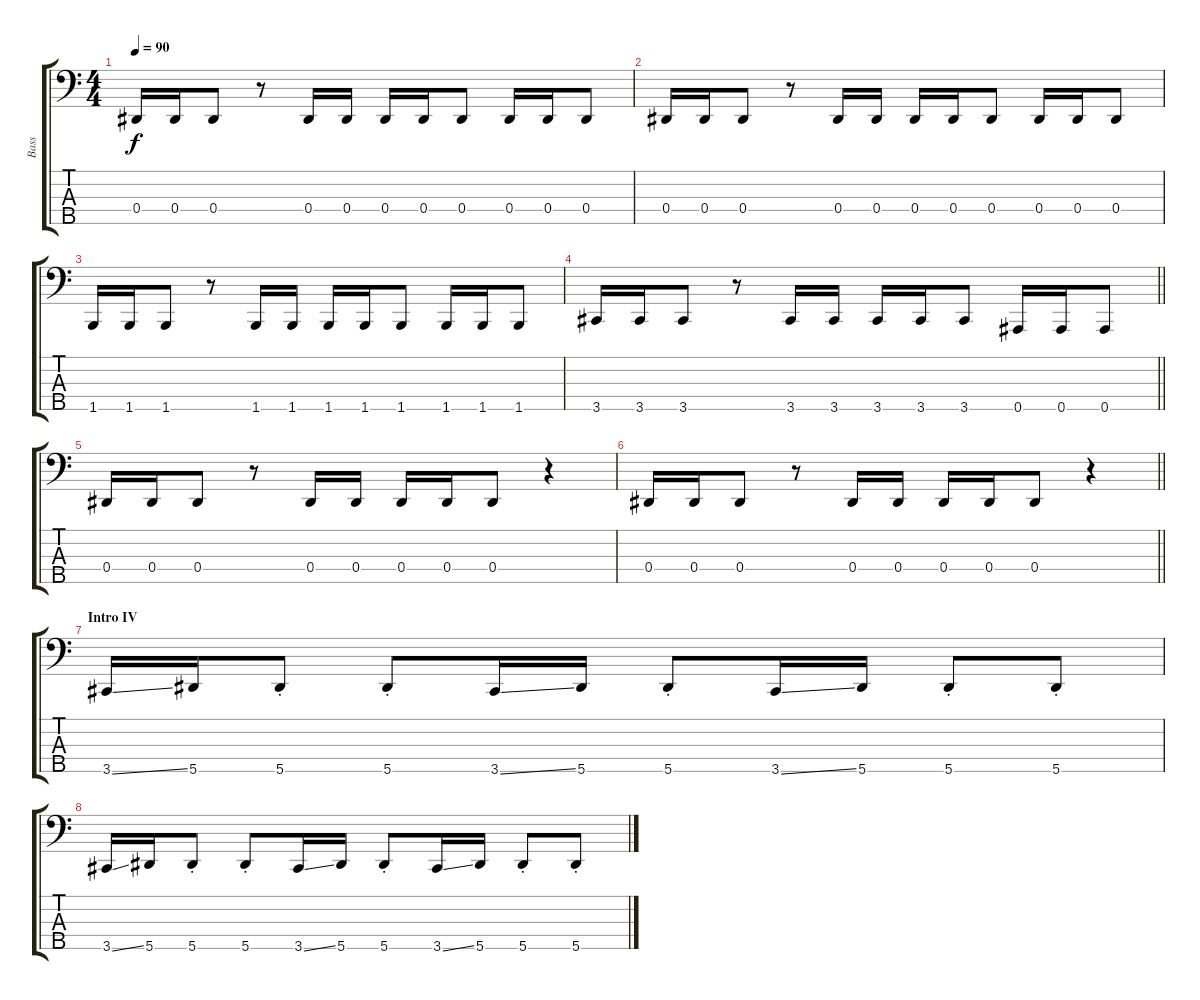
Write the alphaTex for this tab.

\track ("Bass" "Bass") {instrument electricbassfinger}
\staff {score tabs}
\tuning (Gb2 Db2 Ab1 Eb1 Bb0) {hide}
\ts (4 4)
\tempo 90
\clef f4
\ks c
0.4.16{dy f} 0.4.16 0.4.8 r.8 0.4.16 0.4.16 0.4.16 0.4.16 0.4.8 0.4.16 0.4.16 0.4.8 |
0.4.16 0.4.16 0.4.8 r.8 0.4.16 0.4.16 0.4.16 0.4.16 0.4.8 0.4.16 0.4.16 0.4.8 |
1.5.16 1.5.16 1.5.8 r.8 1.5.16 1.5.16 1.5.16 1.5.16 1.5.8 1.5.16 1.5.16 1.5.8 |
\barLineRight lightlight
3.5.16 3.5.16 3.5.8 r.8 3.5.16 3.5.16 3.5.16 3.5.16 3.5.8 0.5.16 0.5.16 0.5.8 |
0.4.16 0.4.16 0.4.8 r.8 0.4.16 0.4.16 0.4.16 0.4.16 0.4.8 r.4 |
\barLineRight lightlight
0.4.16 0.4.16 0.4.8 r.8 0.4.16 0.4.16 0.4.16 0.4.16 0.4.8 r.4 |
\section ("" "Intro IV")
3.5{ss}.16 5.5.16 5.5{st}.8 5.5{st}.8 3.5{ss}.16 5.5.16 5.5{st}.8 3.5{ss}.16 5.5.16 5.5{st}.8 5.5{st}.8 |
3.5{ss}.16 5.5.16 5.5{st}.8 5.5{st}.8 3.5{ss}.16 5.5.16 5.5{st}.8 3.5{ss}.16 5.5.16 5.5{st}.8 5.5{st}.8
